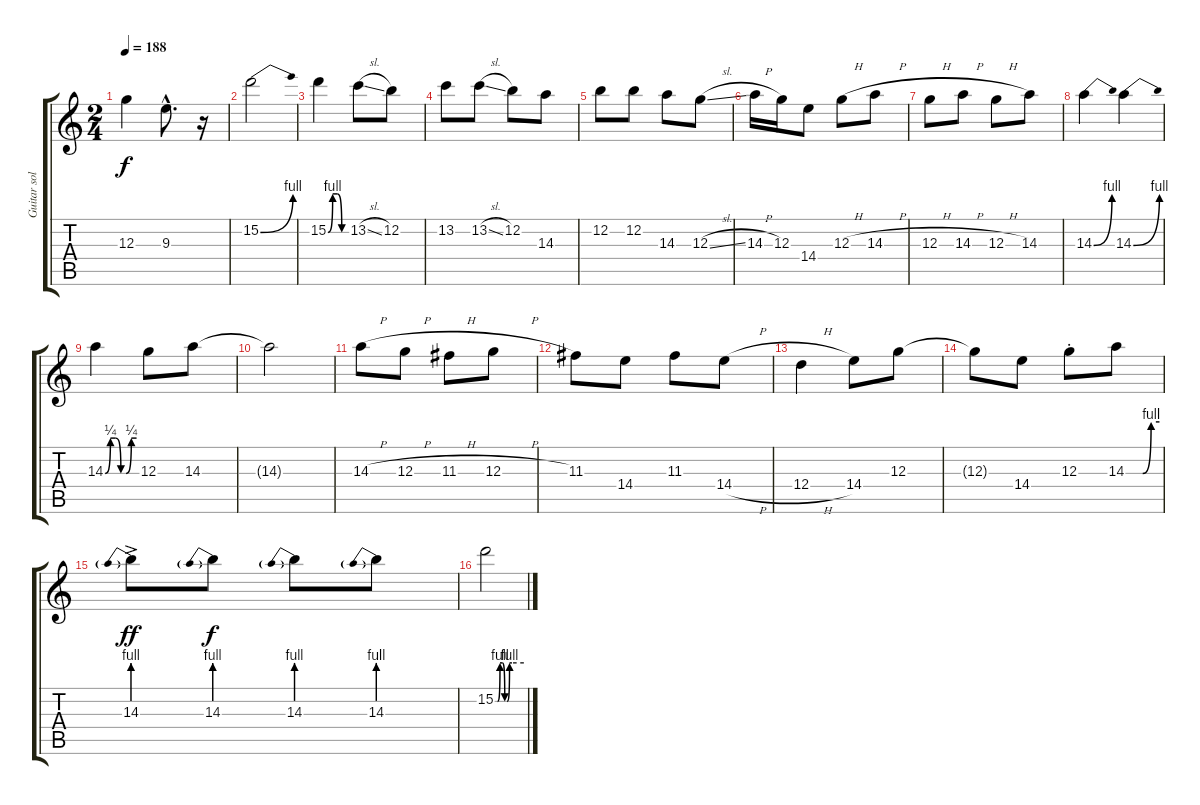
\track ("Guitar solo" "Guitar sol") {instrument electricguitarclean}
\staff {score tabs}
\tuning (E4 B3 G3 D3 A2 E2) {hide}
\ts (2 4)
\tempo 188
\clef g2
\ks c
12.3.4{dy f} 9.3{hac}.8{d} r.16 |
15.2{be (bend 0 0 60 4)}.2{balance 12 instrument distortionguitar} |
15.2{be (custom 0 0 15 4 30 4 45 0 60 0)}.4 13.2{sl}.8 12.2.8 |
13.2.8 13.2{sl}.8 12.2.8 14.3.8 |
12.2.8 12.2.8 14.3.8 12.3{sl}.8 |
14.3{h}.16 12.3.16 14.4.8 12.3{h}.8 14.3{h}.8 |
12.3{h}.8 14.3{h}.8 12.3{h}.8 14.3.8 |
14.3{be (bend 0 0 60 4)}.4 14.3{be (bend 0 0 60 4)}.4 |
14.3{be (custom 0 0 10 1 20 1 30 0 40 0 50 1 60 1)}.4 12.3.8 14.3.8 |
14.3{t}.2 |
14.3{h}.8 12.3{h}.8 11.3{h}.8 12.3{h}.8 |
11.3.8 14.4.8 11.3.8 14.4{h}.8 |
12.4{h}.4 14.4.8 12.3.8 |
12.3{t}.8 14.4.8 12.3{st}.8 14.3{be (custom 0 0 30 0 45 4 60 4)}.8 |
14.3{be (prebend 0 4 60 4) ac}.8{dy ff} 14.3{be (prebend 0 4 60 4)}.8{dy f} 14.3{be (prebend 0 4 60 4)}.8 14.3{be (prebend 0 4 60 4)}.8 |
15.2{be (custom 0 0 5 0 10 4 15 4 20 0 25 0 30 4 35 4 60 4)}.2
